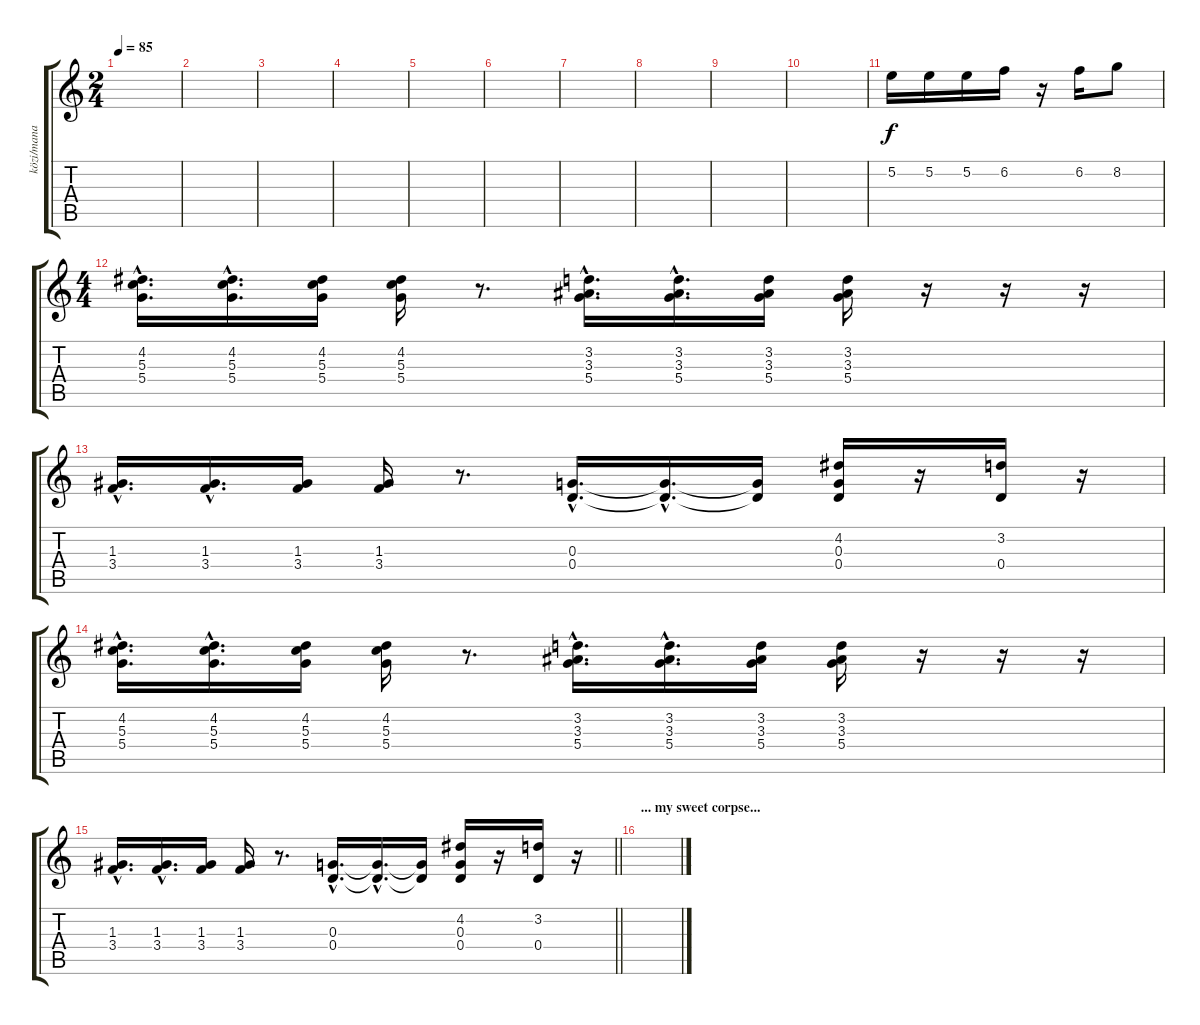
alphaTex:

\track ("közi/mana" "közi/mana") {instrument distortionguitar}
\staff {score tabs}
\tuning (E4 B3 G3 D3 A2 E2) {hide}
\ts (2 4)
\tempo 85
\clef g2
\ks c
|
|
|
|
|
|
|
|
|
|
5.2.16{balance 16} 5.2.16 5.2.16 6.2.16 r.16 6.2.16 8.2.8 |
\ts (4 4)
(4.2{hac} 5.3{hac} 5.4{hac}).16{d} (4.2{hac} 5.3{hac} 5.4{hac}).16{d} (4.2 5.3 5.4).16 (4.2 5.3 5.4).16 r.8{d} (3.2{hac} 3.3{hac} 5.4{hac}).16{d} (3.2{hac} 3.3{hac} 5.4{hac}).16{d} (3.2 3.3 5.4).16 (3.2 3.3 5.4).16 r.16 r.16 r.16 |
(1.3{hac} 3.4{hac}).16{d} (1.3{hac} 3.4{hac}).16{d} (1.3 3.4).16 (1.3 3.4).16 r.8{d} (0.3{hac} 0.4{hac}).16{d} (0.3{hac t} 0.4{hac t}).16{d} (0.3{t} 0.4{t}).16 (4.2 0.3 0.4).16 r.16 (3.2 0.4).16 r.16 |
(4.2{hac} 5.3{hac} 5.4{hac}).16{d} (4.2{hac} 5.3{hac} 5.4{hac}).16{d} (4.2 5.3 5.4).16 (4.2 5.3 5.4).16 r.8{d} (3.2{hac} 3.3{hac} 5.4{hac}).16{d} (3.2{hac} 3.3{hac} 5.4{hac}).16{d} (3.2 3.3 5.4).16 (3.2 3.3 5.4).16 r.16 r.16 r.16 |
\barLineRight lightlight
(1.3{hac} 3.4{hac}).16{d} (1.3{hac} 3.4{hac}).16{d} (1.3 3.4).16 (1.3 3.4).16 r.8{d} (0.3{hac} 0.4{hac}).16{d} (0.3{hac t} 0.4{hac t}).16{d} (0.3{t} 0.4{t}).16 (4.2 0.3 0.4).16 r.16 (3.2 0.4).16 r.16 |
\section ("" "... my sweet corpse...")
